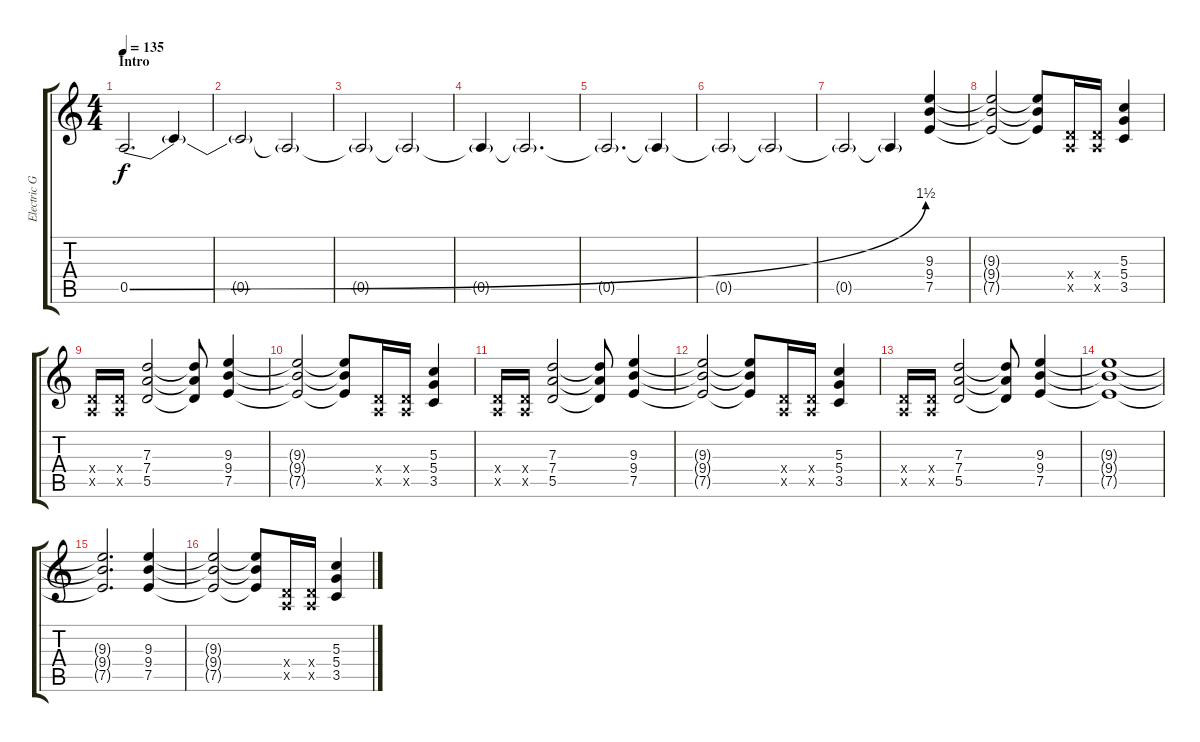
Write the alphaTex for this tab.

\track ("Electric Guitar I" "Electric G") {instrument distortionguitar}
\staff {score tabs}
\tuning (E4 B3 G3 D3 A2 E2) {hide}
\ts (4 4)
\section ("" "Intro")
\tempo 135
\clef g2
\ks c
0.5{be (bend 0 0 60 6)}.2{d dy f volume 1 instrument distortionguitar} 0.5{t}.4{volume 2} |
0.5{t}.2 0.5{t}.2{volume 3} |
0.5{t}.2 0.5{t}.2{volume 7} |
0.5{t}.4 0.5{t}.2{d volume 8} |
0.5{t}.2{d volume 9} 0.5{t}.4{volume 10} |
0.5{t}.2 0.5{t}.2{volume 11} |
0.5{t}.2{volume 11} 0.5{t}.4{volume 12} (9.3 9.4 7.5).4{volume 7} |
(9.3{t} 9.4{t} 7.5{t}).2 (9.3{t} 9.4{t} 7.5{t}).8 (0.4{x} 0.5{x}).16 (0.4{x} 0.5{x}).16 (5.3 5.4 3.5).4 |
(0.4{x} 0.5{x}).16 (0.4{x} 0.5{x}).16 (7.3 7.4 5.5).2 (7.3{t} 7.4{t} 5.5{t}).8 (9.3 9.4 7.5).4 |
(9.3{t} 9.4{t} 7.5{t}).2 (9.3{t} 9.4{t} 7.5{t}).8 (0.4{x} 0.5{x}).16 (0.4{x} 0.5{x}).16 (5.3 5.4 3.5).4 |
(0.4{x} 0.5{x}).16 (0.4{x} 0.5{x}).16 (7.3 7.4 5.5).2 (7.3{t} 7.4{t} 5.5{t}).8 (9.3 9.4 7.5).4 |
(9.3{t} 9.4{t} 7.5{t}).2 (9.3{t} 9.4{t} 7.5{t}).8 (0.4{x} 0.5{x}).16 (0.4{x} 0.5{x}).16 (5.3 5.4 3.5).4 |
(0.4{x} 0.5{x}).16 (0.4{x} 0.5{x}).16 (7.3 7.4 5.5).2 (7.3{t} 7.4{t} 5.5{t}).8 (9.3 9.4 7.5).4 |
(9.3{t} 9.4{t} 7.5{t}).1 |
(9.3{t} 9.4{t} 7.5{t}).2{d} (9.3 9.4 7.5).4 |
(9.3{t} 9.4{t} 7.5{t}).2 (9.3{t} 9.4{t} 7.5{t}).8 (0.4{x} 0.5{x}).16 (0.4{x} 0.5{x}).16 (5.3 5.4 3.5).4
